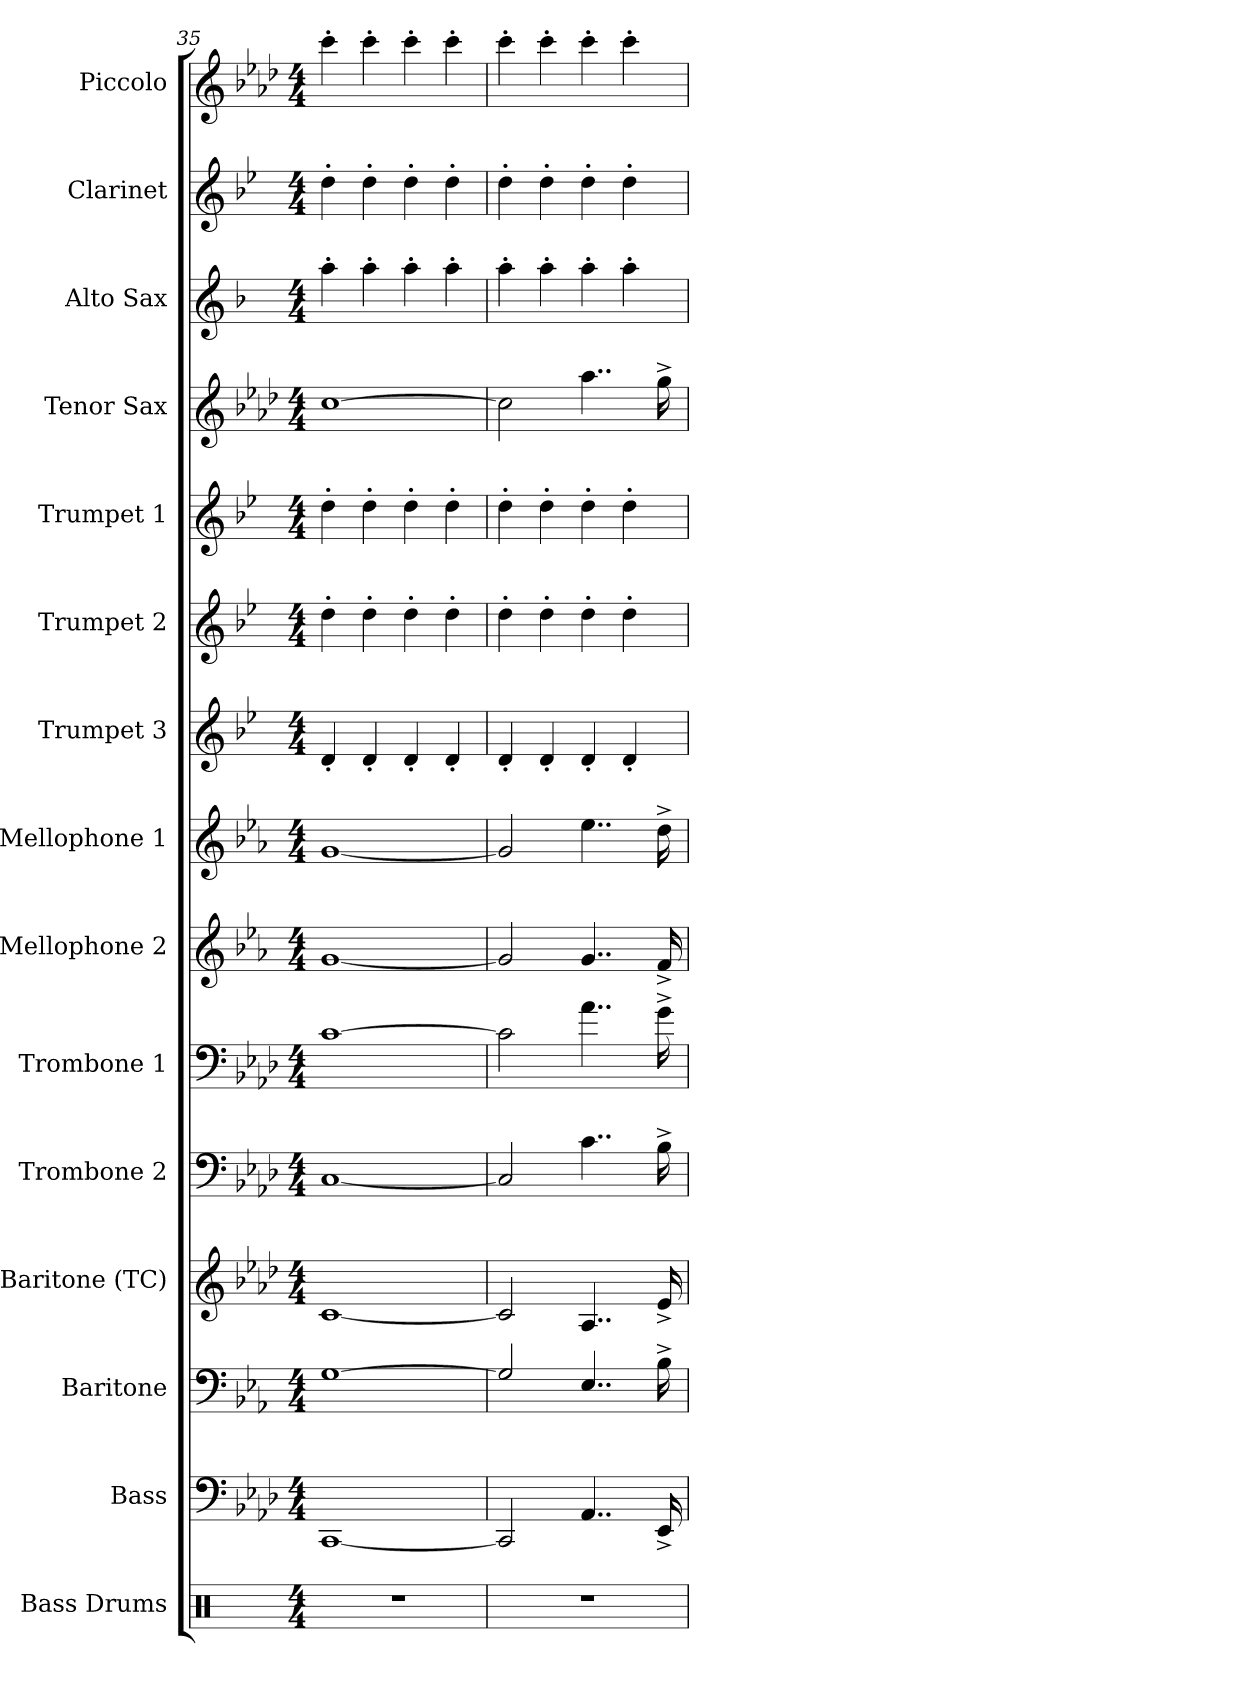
**kern	**kern	**kern	**kern	**kern	**kern	**kern	**kern	**kern	**kern	**kern	**kern	**kern	**kern	**kern
*part15	*part14	*part13	*part12	*part11	*part10	*part9	*part8	*part7	*part6	*part5	*part4	*part3	*part2	*part1
*staff15	*staff14	*staff13	*staff12	*staff11	*staff10	*staff9	*staff8	*staff7	*staff6	*staff5	*staff4	*staff3	*staff2	*staff1
*I"Bass Drums	*I"Bass	*I"Baritone	*I"Baritone (TC)	*I"Trombone 2	*I"Trombone 1	*I"Mellophone 2	*I"Mellophone 1	*I"Trumpet 3	*I"Trumpet 2	*I"Trumpet 1	*I"Tenor Sax	*I"Alto Sax	*I"Clarinet	*I"Piccolo
*I'B.D.	*I'Bass	*I'Btn.	*I'Bar.	*I'Tbn. 2	*I'Tbn. 1	*I'Mello. 2	*I'Mph. 1	*I'Tpt. 3	*I'Tpt. 2	*I'Tpt. 1	*I'T. Sax.	*I'A. Sax.	*I'Cl.	*I'Picc.
*clefX	*clefF4	*clefF4	*clefG2	*clefF4	*clefF4	*clefG2	*clefG2	*clefG2	*clefG2	*clefG2	*clefG2	*clefG2	*clefG2	*clefG2
*	*	*ITrd4c7	*ITrd8c14	*	*	*ITrd4c7	*ITrd4c7	*ITrd1c2	*ITrd1c2	*ITrd1c2	*ITrd8c14	*ITrd5c9	*ITrd1c2	*ITrd-7c-12
*k[]	*k[b-e-a-d-]	*k[b-e-a-d-]	*k[b-e-a-d-]	*k[b-e-a-d-]	*k[b-e-a-d-]	*k[b-e-a-d-]	*k[b-e-a-d-]	*k[b-e-a-d-]	*k[b-e-a-d-]	*k[b-e-a-d-]	*k[b-e-a-d-]	*k[b-e-a-d-]	*k[b-e-a-d-]	*k[b-e-a-d-]
*M4/4	*M4/4	*M4/4	*M4/4	*M4/4	*M4/4	*M4/4	*M4/4	*M4/4	*M4/4	*M4/4	*M4/4	*M4/4	*M4/4	*M4/4
=35	=35	=35	=35	=35	=35	=35	=35	=35	=35	=35	=35	=35	=35	=35
1r	[1CC	[1C	[1C	[1C	[1c	[1c	[1c	4c'/	4cc'\	4cc'\	[1c	4cc'\	4cc'\	4cccc'\
.	.	.	.	.	.	.	.	4c'/	4cc'\	4cc'\	.	4cc'\	4cc'\	4cccc'\
.	.	.	.	.	.	.	.	4c'/	4cc'\	4cc'\	.	4cc'\	4cc'\	4cccc'\
.	.	.	.	.	.	.	.	4c'/	4cc'\	4cc'\	.	4cc'\	4cc'\	4cccc'\
=36	=36	=36	=36	=36	=36	=36	=36	=36	=36	=36	=36	=36	=36	=36
1r	2CC/]	2C/]	2C/]	2C/]	2c\]	2c/]	2c/]	4c'/	4cc'\	4cc'\	2c\]	4cc'\	4cc'\	4cccc'\
.	.	.	.	.	.	.	.	4c'/	4cc'\	4cc'\	.	4cc'\	4cc'\	4cccc'\
.	4..AA-/	4..AA-/	4..AA-/	4..c\	4..a-\	4..c/	4..a-\	4c'/	4cc'\	4cc'\	4..a-\	4cc'\	4cc'\	4cccc'\
.	.	.	.	.	.	.	.	4c'/	4cc'\	4cc'\	.	4cc'\	4cc'\	4cccc'\
.	16EE-^/	16E-^\	16E-^/	16B-^\	16g^\	16B-^/	16g^\	.	.	.	16g^\	.	.	.
=	=	=	=	=	=	=	=	=	=	=	=	=	=	=
*-	*-	*-	*-	*-	*-	*-	*-	*-	*-	*-	*-	*-	*-	*-
